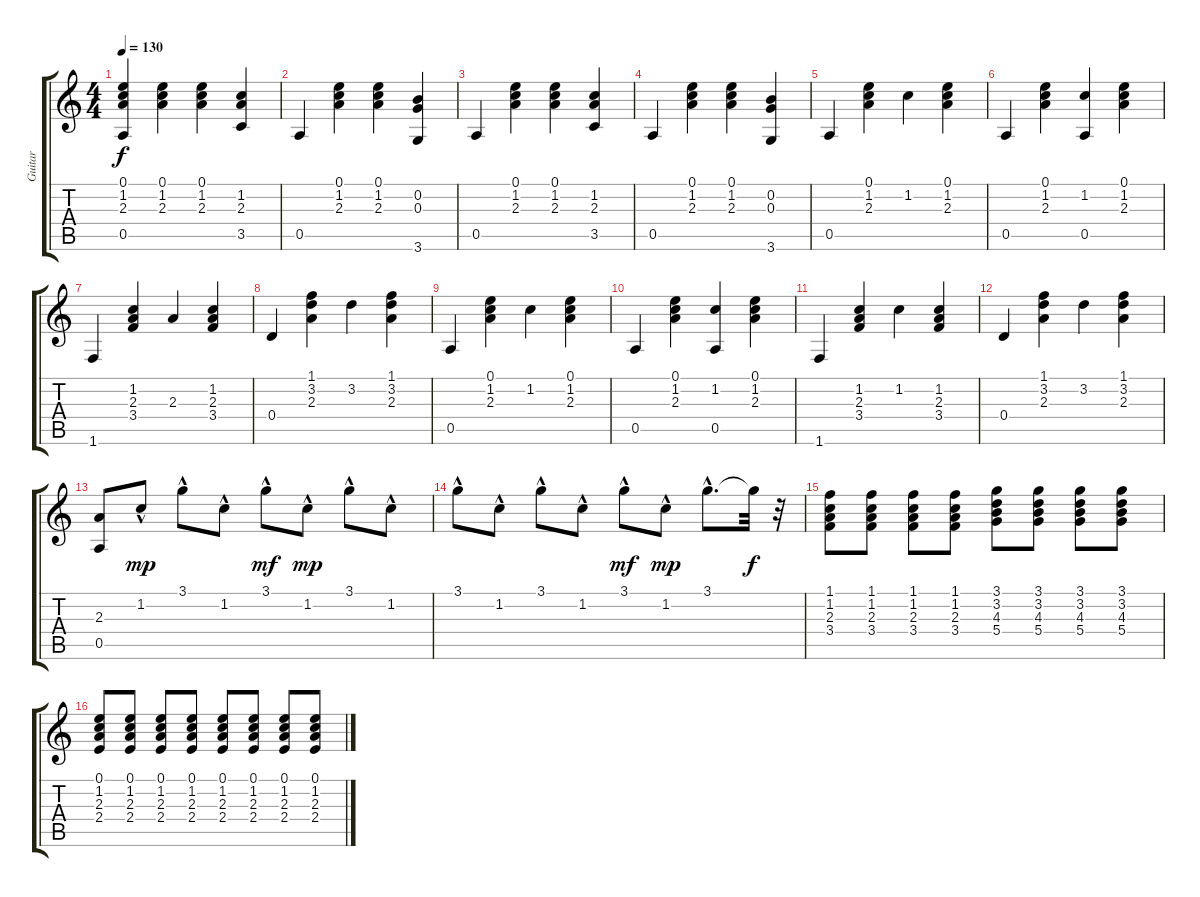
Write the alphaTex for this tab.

\track ("Guitar" "Guitar") {instrument acousticguitarsteel}
\staff {score tabs}
\tuning (E4 B3 G3 D3 A2 E2) {hide}
\ts (4 4)
\tempo 130
\clef g2
\ks c
(0.1 1.2 2.3 0.5).4{dy f} (0.1 1.2 2.3).4 (0.1 1.2 2.3).4 (1.2 2.3 3.5).4 |
0.5.4 (0.1 1.2 2.3).4 (0.1 1.2 2.3).4 (0.2 0.3 3.6).4 |
0.5.4 (0.1 1.2 2.3).4 (0.1 1.2 2.3).4 (1.2 2.3 3.5).4 |
0.5.4 (0.1 1.2 2.3).4 (0.1 1.2 2.3).4 (0.2 0.3 3.6).4 |
0.5.4 (0.1 1.2 2.3).4 1.2.4 (0.1 1.2 2.3).4 |
0.5.4 (0.1 1.2 2.3).4 (1.2 0.5).4 (0.1 1.2 2.3).4 |
1.6.4 (1.2 2.3 3.4).4 2.3.4 (1.2 2.3 3.4).4 |
0.4.4 (1.1 3.2 2.3).4 3.2.4 (1.1 3.2 2.3).4 |
0.5.4 (0.1 1.2 2.3).4 1.2.4 (0.1 1.2 2.3).4 |
0.5.4 (0.1 1.2 2.3).4 (1.2 0.5).4 (0.1 1.2 2.3).4 |
1.6.4 (1.2 2.3 3.4).4 1.2.4 (1.2 2.3 3.4).4 |
0.4.4 (1.1 3.2 2.3).4 3.2.4 (1.1 3.2 2.3).4 |
(2.3 0.5).8 1.2{hac}.8{dy mp} 3.1{hac}.8 1.2{hac}.8 3.1{hac}.8{dy mf} 1.2{hac}.8{dy mp} 3.1{hac}.8 1.2{hac}.8 |
3.1{hac}.8 1.2{hac}.8 3.1{hac}.8 1.2{hac}.8 3.1{hac}.8{dy mf} 1.2{hac}.8{dy mp} 3.1{hac}.8{d} 3.1{t}.32{dy f} r.32 |
(1.1 1.2 2.3 3.4).8 (1.1 1.2 2.3 3.4).8 (1.1 1.2 2.3 3.4).8 (1.1 1.2 2.3 3.4).8 (3.1 3.2 4.3 5.4).8 (3.1 3.2 4.3 5.4).8 (3.1 3.2 4.3 5.4).8 (3.1 3.2 4.3 5.4).8 |
(0.1 1.2 2.3 2.4).8 (0.1 1.2 2.3 2.4).8 (0.1 1.2 2.3 2.4).8 (0.1 1.2 2.3 2.4).8 (0.1 1.2 2.3 2.4).8 (0.1 1.2 2.3 2.4).8 (0.1 1.2 2.3 2.4).8 (0.1 1.2 2.3 2.4).8
